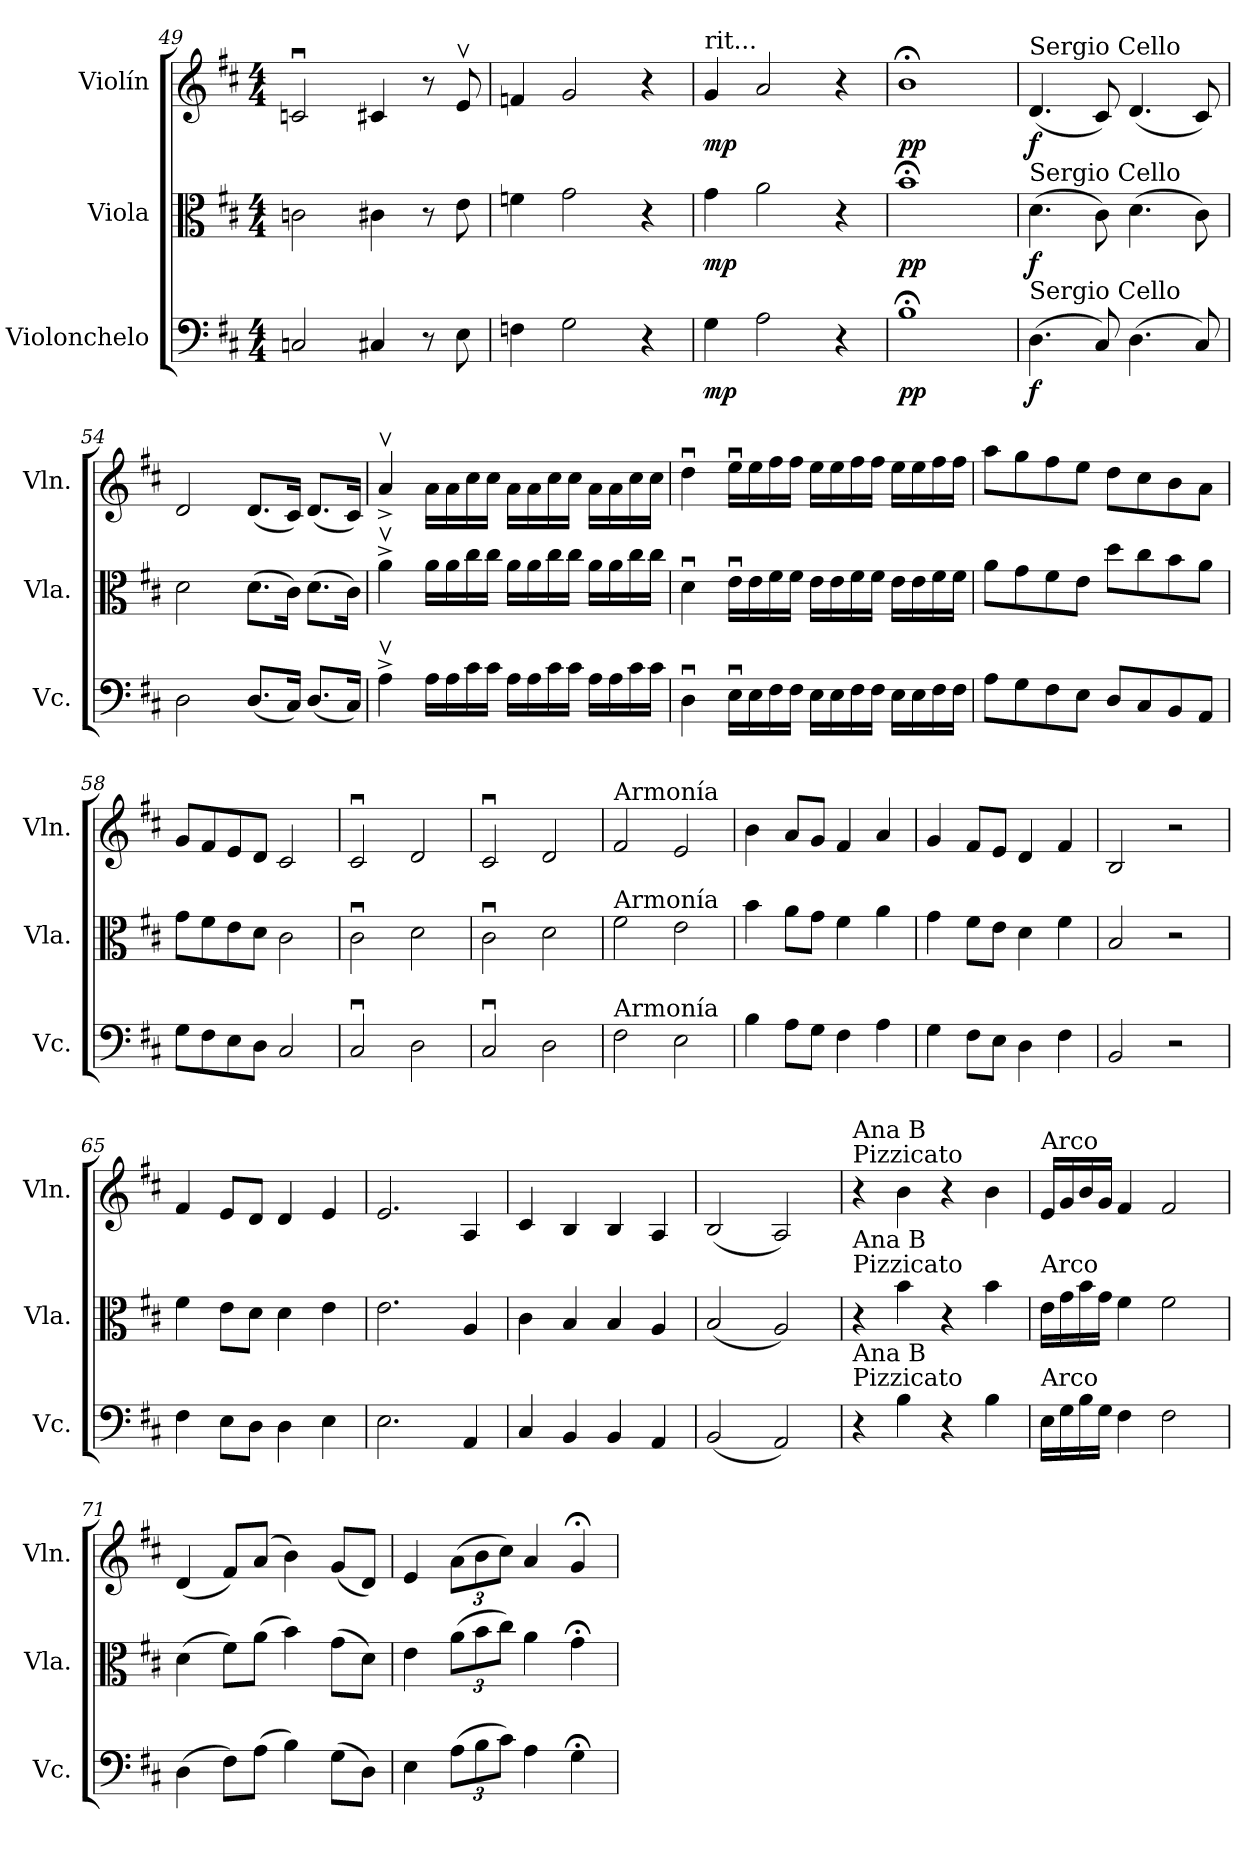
**kern	**dynam	**kern	**dynam	**kern	**dynam
*part3	*part3	*part2	*part2	*part1	*part1
*staff3	*staff3	*staff2	*staff2	*staff1	*staff1
*I"Violonchelo	*	*I"Viola	*	*I"Violín	*
*I'Vc.	*	*I'Vla.	*	*I'Vln.	*
*clefF4	*	*clefC3	*	*clefG2	*
*k[f#c#]	*	*k[f#c#]	*	*k[f#c#]	*
*M4/4	*	*M4/4	*	*M4/4	*
=49	=49	=49	=49	=49	=49
2Cn/	.	2cn\	.	2cnu/	.
4C#X/	.	4c#X\	.	4c#X/	.
8r	.	8r	.	8r	.
8E\	.	8e\	.	8ev/	.
=50	=50	=50	=50	=50	=50
4Fn\	.	4fn\	.	4fn/	.
2G\	.	2g\	.	2g/	.
4r	.	4r	.	4r	.
=51	=51	=51	=51	=51	=51
!	!	!	!	!LO:TX:a:t=rit...	!
!	!LO:DY:b	!	!LO:DY:b	!	!LO:DY:b
4G\	mp	4g\	mp	4g/	mp
2A\	.	2a\	.	2a/	.
4r	.	4r	.	4r	.
=52	=52	=52	=52	=52	=52
!	!LO:DY:b	!	!LO:DY:b	!	!LO:DY:b
1B;<	pp	1b;<	pp	1b;<	pp
!!LO:LB:g=z
=53	=53	=53	=53	=53	=53
!	!	!	!	!LO:TX:a:t=Sergio Cello	!
!	!	!LO:TX:a:t=Sergio Cello	!	!	!
!LO:TX:a:t=Sergio Cello	!	!	!	!	!
!	!LO:DY:b	!	!LO:DY:b	!	!LO:DY:b
(>4.D\	f	(>4.d\	f	(<4.d/	f
8C#/)	.	8c#\)	.	8c#/)	.
(>4.D\	.	(>4.d\	.	(<4.d/	.
8C#/)	.	8c#\)	.	8c#/)	.
=54	=54	=54	=54	=54	=54
2D\	.	2d\	.	2d/	.
(<8.D/L	.	(>8.d\L	.	(<8.d/L	.
16C#/Jk)	.	16c#\Jk)	.	16c#/Jk)	.
(<8.D/L	.	(>8.d\L	.	(<8.d/L	.
16C#/Jk)	.	16c#\Jk)	.	16c#/Jk)	.
=55	=55	=55	=55	=55	=55
4Av^\	.	4av^\	.	4av^/	.
16A\LL	.	16a\LL	.	16a\LL	.
16A\	.	16a\	.	16a\	.
16c#\	.	16cc#\	.	16cc#\	.
16c#\JJ	.	16cc#\JJ	.	16cc#\JJ	.
16A\LL	.	16a\LL	.	16a\LL	.
16A\	.	16a\	.	16a\	.
16c#\	.	16cc#\	.	16cc#\	.
16c#\JJ	.	16cc#\JJ	.	16cc#\JJ	.
16A\LL	.	16a\LL	.	16a\LL	.
16A\	.	16a\	.	16a\	.
16c#\	.	16cc#\	.	16cc#\	.
16c#\JJ	.	16cc#\JJ	.	16cc#\JJ	.
=56	=56	=56	=56	=56	=56
4Du\	.	4du\	.	4ddu\	.
16Eu\LL	.	16eu\LL	.	16eeu\LL	.
16E\	.	16e\	.	16ee\	.
16F#\	.	16f#\	.	16ff#\	.
16F#\JJ	.	16f#\JJ	.	16ff#\JJ	.
16E\LL	.	16e\LL	.	16ee\LL	.
16E\	.	16e\	.	16ee\	.
16F#\	.	16f#\	.	16ff#\	.
16F#\JJ	.	16f#\JJ	.	16ff#\JJ	.
16E\LL	.	16e\LL	.	16ee\LL	.
16E\	.	16e\	.	16ee\	.
16F#\	.	16f#\	.	16ff#\	.
16F#\JJ	.	16f#\JJ	.	16ff#\JJ	.
!!LO:LB:g=z
=57	=57	=57	=57	=57	=57
8A\L	.	8a\L	.	8aa\L	.
8G\	.	8g\	.	8gg\	.
8F#\	.	8f#\	.	8ff#\	.
8E\J	.	8e\J	.	8ee\J	.
8D/L	.	8dd\L	.	8dd\L	.
8C#/	.	8cc#\	.	8cc#\	.
8BB/	.	8b\	.	8b\	.
8AA/J	.	8a\J	.	8a\J	.
=58	=58	=58	=58	=58	=58
8G\L	.	8g\L	.	8g/L	.
8F#\	.	8f#\	.	8f#/	.
8E\	.	8e\	.	8e/	.
8D\J	.	8d\J	.	8d/J	.
2C#/	.	2c#\	.	2c#/	.
=59	=59	=59	=59	=59	=59
2C#u/	.	2c#u\	.	2c#u/	.
2D\	.	2d\	.	2d/	.
=60	=60	=60	=60	=60	=60
2C#u/	.	2c#u\	.	2c#u/	.
2D\	.	2d\	.	2d/	.
!!LO:PB:g=z
=61	=61	=61	=61	=61	=61
!	!	!	!	!LO:TX:a:t=Armonía	!
!	!	!LO:TX:a:t=Armonía	!	!	!
!LO:TX:a:t=Armonía	!	!	!	!	!
2F#\	.	2f#\	.	2f#/	.
2E\	.	2e\	.	2e/	.
=62	=62	=62	=62	=62	=62
4B\	.	4b\	.	4b\	.
8A\L	.	8a\L	.	8a/L	.
8G\J	.	8g\J	.	8g/J	.
4F#\	.	4f#\	.	4f#/	.
4A\	.	4a\	.	4a/	.
=63	=63	=63	=63	=63	=63
4G\	.	4g\	.	4g/	.
8F#\L	.	8f#\L	.	8f#/L	.
8E\J	.	8e\J	.	8e/J	.
4D\	.	4d\	.	4d/	.
4F#\	.	4f#\	.	4f#/	.
=64	=64	=64	=64	=64	=64
2BB/	.	2B/	.	2B/	.
2r	.	2r	.	2r	.
!!LO:LB:g=z
=65	=65	=65	=65	=65	=65
4F#\	.	4f#\	.	4f#/	.
8E\L	.	8e\L	.	8e/L	.
8D\J	.	8d\J	.	8d/J	.
4D\	.	4d\	.	4d/	.
4E\	.	4e\	.	4e/	.
=66	=66	=66	=66	=66	=66
2.E\	.	2.e\	.	2.e/	.
4AA/	.	4A/	.	4A/	.
=67	=67	=67	=67	=67	=67
4C#/	.	4c#\	.	4c#/	.
4BB/	.	4B/	.	4B/	.
4BB/	.	4B/	.	4B/	.
4AA/	.	4A/	.	4A/	.
=68	=68	=68	=68	=68	=68
(<2BB/	.	(<2B/	.	(<2B/	.
2AA/)	.	2A/)	.	2A/)	.
!!LO:LB:g=z
=69	=69	=69	=69	=69	=69
!	!	!	!	!LO:TX:a:t=Pizzicato	!
!	!	!	!	!LO:TX:a:t=Ana B	!
!	!	!LO:TX:a:t=Pizzicato	!	!	!
!	!	!LO:TX:a:t=Ana B	!	!	!
!LO:TX:a:t=Pizzicato	!	!	!	!	!
!LO:TX:a:t=Ana B	!	!	!	!	!
4r	.	4r	.	4r	.
4B\	.	4b\	.	4b\	.
4r	.	4r	.	4r	.
4B\	.	4b\	.	4b\	.
=70	=70	=70	=70	=70	=70
!	!	!	!	!LO:TX:a:t=Arco	!
!	!	!LO:TX:a:t=Arco	!	!	!
!LO:TX:a:t=Arco	!	!	!	!	!
16E\LL	.	16e\LL	.	16e/LL	.
16G\	.	16g\	.	16g/	.
16B\	.	16b\	.	16b/	.
16G\JJ	.	16g\JJ	.	16g/JJ	.
4F#\	.	4f#\	.	4f#/	.
2F#\	.	2f#\	.	2f#/	.
=71	=71	=71	=71	=71	=71
(>4D\	.	(>4d\	.	(<4d/	.
8F#\L)	.	8f#\L)	.	8f#/L)	.
(>8A\J	.	(>8a\J	.	(>8a/J	.
4B\)	.	4b\)	.	4b\)	.
(>8G\L	.	(>8g\L	.	(<8g/L	.
8D\J)	.	8d\J)	.	8d/J)	.
=72	=72	=72	=72	=72	=72
4E\	.	4e\	.	4e/	.
*Xbrackettup	*	*Xbrackettup	*	*Xbrackettup	*
(>12A\L	.	(>12a\L	.	(>12a\L	.
12B\	.	12b\	.	12b\	.
12c#\J)	.	12cc#\J)	.	12cc#\J)	.
4A\	.	4a\	.	4a/	.
4G;<\	.	4g;<\	.	4g;</	.
=	=	=	=	=	=
*-	*-	*-	*-	*-	*-
